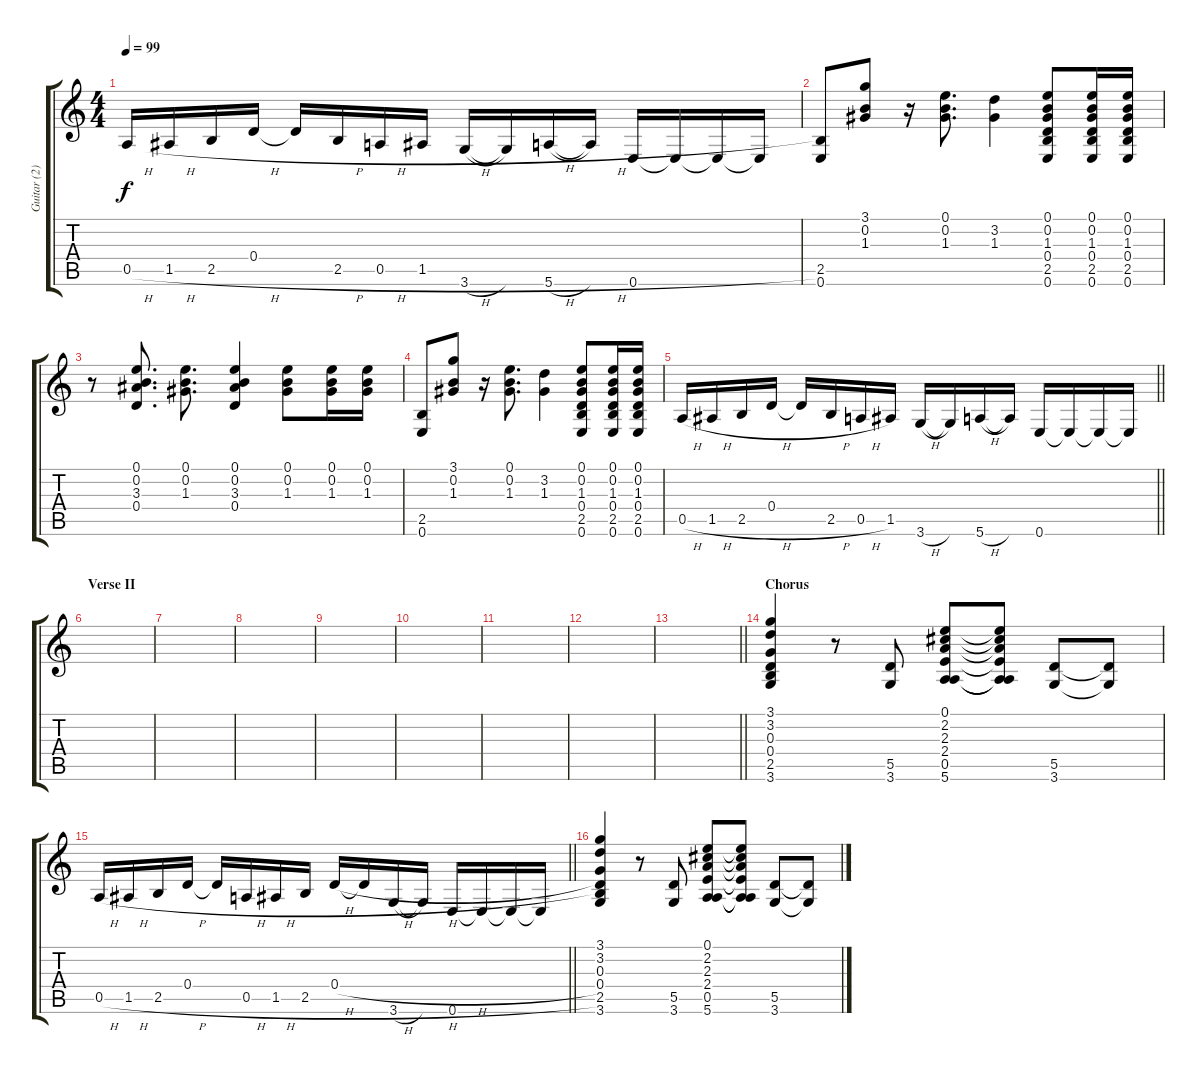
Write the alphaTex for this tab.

\track ("Guitar (2)" "Guitar (2)") {instrument acousticguitarnylon}
\staff {score tabs}
\tuning (E4 B3 G3 D3 A2 E2) {hide}
\ts (4 4)
\tempo 99
\clef g2
\ks c
0.5{h}.16{dy f} 1.5{h}.16 2.5{h}.16 0.4.16 0.4{t}.16 2.5{h}.16 0.5{h}.16 1.5{h}.16 3.6{h}.16 3.6{t}.16 5.6{h}.16 5.6{t}.16 0.6.16 0.6{t}.16 0.6{t}.16 0.6{t}.16 |
(2.5 0.6).8 (3.1 0.2 1.3).8 r.16 (0.1 0.2 1.3).8{d} (3.2 1.3).4 (0.1 0.2 1.3 0.4 2.5 0.6).8 (0.1 0.2 1.3 0.4 2.5 0.6).16 (0.1 0.2 1.3 0.4 2.5 0.6).16 |
r.8 (0.1 0.2 3.3 0.4).8{d} (0.1 0.2 1.3).8{d} (0.1 0.2 3.3 0.4).4 (0.1 0.2 1.3).8 (0.1 0.2 1.3).16 (0.1 0.2 1.3).16 |
(2.5 0.6).8 (3.1 0.2 1.3).8 r.16 (0.1 0.2 1.3).8{d} (3.2 1.3).4 (0.1 0.2 1.3 0.4 2.5 0.6).8 (0.1 0.2 1.3 0.4 2.5 0.6).16 (0.1 0.2 1.3 0.4 2.5 0.6).16 |
\barLineRight lightlight
0.5{h}.16 1.5{h}.16 2.5{h}.16 0.4.16 0.4{t}.16 2.5{h}.16 0.5{h}.16 1.5.16 3.6{h}.16 3.6{t}.16 5.6{h}.16 5.6{t}.16 0.6.16 0.6{t}.16 0.6{t}.16 0.6{t}.16 |
\section ("" "Verse II")
|
|
|
|
|
|
|
\barLineRight lightlight
|
\section ("" "Chorus")
(3.1 3.2 0.3 0.4 2.5 3.6).4 r.8 (5.5 3.6).8 (0.1 2.2 2.3 2.4 0.5 5.6).8 (0.1{t} 2.2{t} 2.3{t} 2.4{t} 0.5{t} 5.6{t}).8 (5.5 3.6).8 (5.5{t} 3.6{t}).8 |
\barLineRight lightlight
0.5{h}.16 1.5{h}.16 2.5{h}.16 0.4.16 0.4{t}.16 0.5{h}.16 1.5{h}.16 2.5{h}.16 0.4{h}.16 0.4{h t}.16 3.6{h}.16 3.6{t}.16 0.6.16 0.6{t}.16 0.6{t}.16 0.6{t}.16 |
(3.1 3.2 0.3 0.4 2.5 3.6).4 r.8 (5.5 3.6).8 (0.1 2.2 2.3 2.4 0.5 5.6).8 (0.1{t} 2.2{t} 2.3{t} 2.4{t} 0.5{t} 5.6{t}).8 (5.5 3.6).8 (5.5{t} 3.6{t}).8
